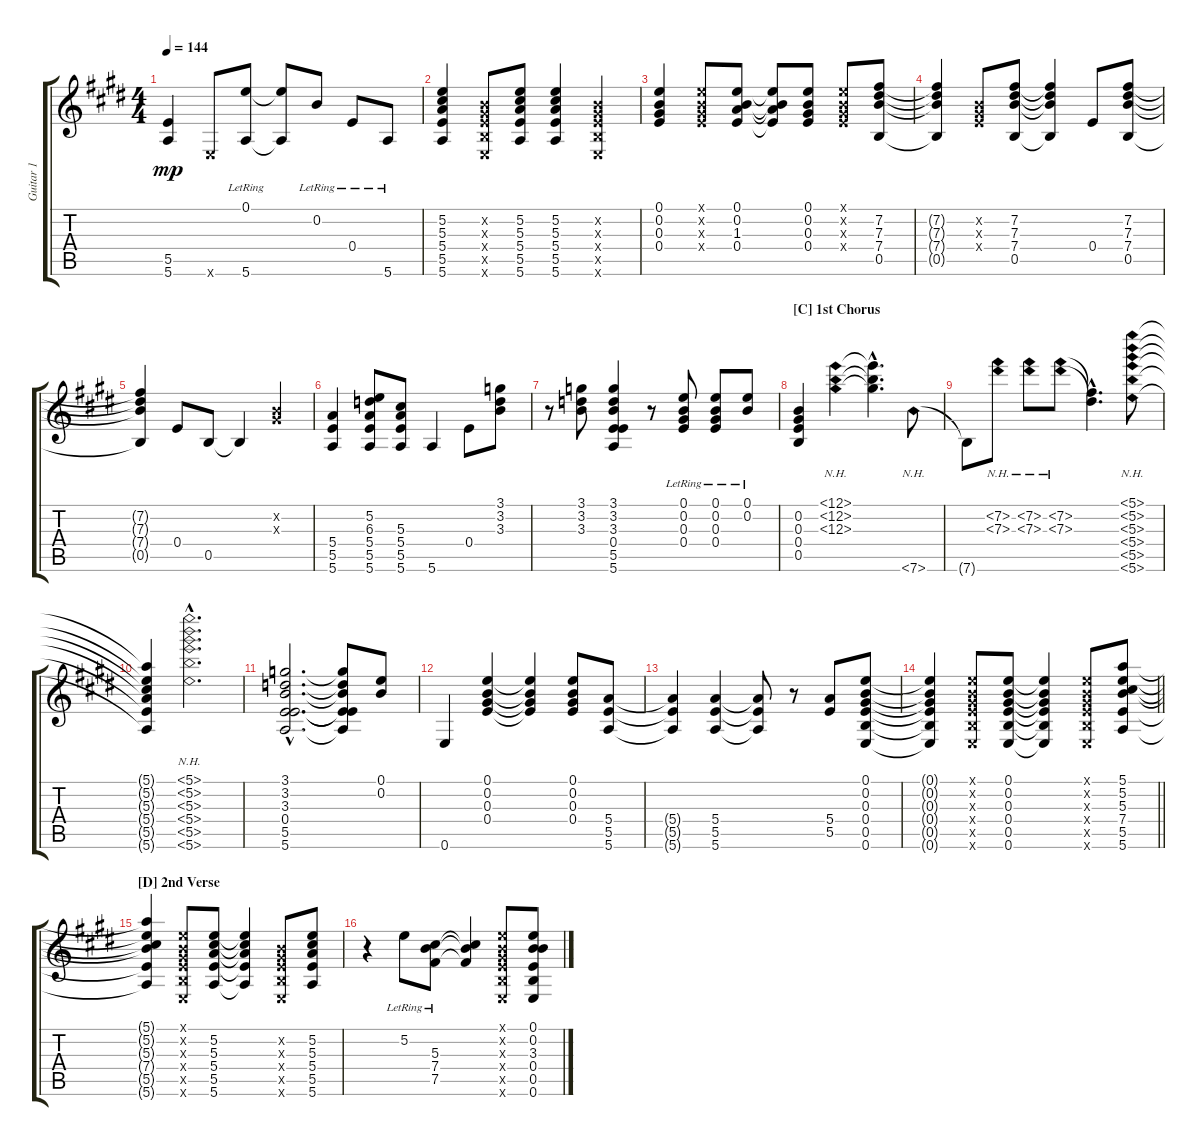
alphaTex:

\track ("Guitar 1" "Guitar 1") {instrument acousticguitarsteel}
\staff {score tabs}
\tuning (E4 B3 Ab3 E3 B2 E2) {hide}
\ts (4 4)
\tempo 144
\clef g2
\ks e
(5.5{t} 5.6{t}).4{dy mp} 0.6{x}.8 (0.1{lr} 5.6{lr}).8 (0.1{t} 5.6{t}).8 0.2{lr}.8 0.4{lr}.8 5.6{lr}.8 |
(5.2 5.3 5.4 5.5 5.6).4 (0.2{x} 0.3{x} 0.4{x} 0.5{x} 0.6{x}).8 (5.2 5.3 5.4 5.5 5.6).8 (5.2 5.3 5.4 5.5 5.6).4 (0.2{x} 0.3{x} 0.4{x} 0.5{x} 0.6{x}).4 |
(0.1 0.2 0.3 0.4).4 (0.1{x} 0.2{x} 0.3{x} 0.4{x}).8 (0.1 0.2 1.3 0.4).8 (0.1{t} 0.2{t} 1.3{t} 0.4{t}).8 (0.1 0.2 0.3 0.4).8 (0.1{x} 0.2{x} 0.3{x} 0.4{x}).8 (7.2 7.3 7.4 0.5).8 |
(7.2{t} 7.3{t} 7.4{t} 0.5{t}).4 (0.2{x} 0.3{x} 0.4{x}).8 (7.2 7.3 7.4 0.5).8 (7.2{t} 7.3{t} 7.4{t} 0.5{t}).4 0.4.8 (7.2 7.3 7.4 0.5).8 |
(7.2{t} 7.3{t} 7.4{t} 0.5{t}).4 0.4.8 0.5.8 0.5{t}.4 (0.2{x} 0.3{x}).4 |
(5.4 5.5 5.6).4 (5.2 6.3 5.4 5.5 5.6).8 (5.3 5.4 5.5 5.6).8 5.6.4 0.4.8 (3.1 3.2 3.3).8 |
r.8 (3.1 3.2 3.3).8 (3.1 3.2 3.3 0.4 5.5 5.6).4 r.8 (0.1{lr} 0.2{lr} 0.3{lr} 0.4{lr}).8 (0.1{lr} 0.2{lr} 0.3{lr} 0.4{lr}).8 (0.1{lr} 0.2{lr}).8 |
\section ("" "[C] 1st Chorus")
(0.2 0.3 0.4 0.5).4 (12.1{nh} 12.2{nh} 12.3{nh}).4 (12.1{hac t} 12.2{hac t} 12.3{hac t}).4{d} 7.6{nh}.8 |
7.6{t}.8 (7.2{nh} 7.3{nh}).8 (7.2{nh} 7.3{nh}).8 (7.2{nh} 7.3{nh}).8 (7.2{hac t} 7.3{hac t}).4{d} (5.1{nh} 5.2{nh} 5.3{nh} 5.4{nh} 5.5{nh} 5.6{nh}).8 |
(5.1{t} 5.2{t} 5.3{t} 5.4{t} 5.5{t} 5.6{t}).4 (5.1{nh hac} 5.2{nh hac} 5.3{nh hac} 5.4{nh hac} 5.5{nh hac} 5.6{nh hac}).2{d} |
(3.1{hac} 3.2{hac} 3.3{hac} 0.4{hac} 5.5{hac} 5.6{hac}).2{d} (3.1{t} 3.2{t} 3.3{t} 0.4{t} 5.5{t} 5.6{t}).8 (0.1 0.2).8 |
0.6.4 (0.1 0.2 0.3 0.4).4 (0.1{t} 0.2{t} 0.3{t} 0.4{t}).4 (0.1 0.2 0.3 0.4).8 (5.4 5.5 5.6).8 |
(5.4{t} 5.5{t} 5.6{t}).4 (5.4 5.5 5.6).4 (5.4{t} 5.5{t} 5.6{t}).8 r.8 (5.4 5.5).8 (0.1 0.2 0.3 0.4 0.5 0.6).8 |
\barLineRight lightlight
(0.1{t} 0.2{t} 0.3{t} 0.4{t} 0.5{t} 0.6{t}).4 (0.1{x} 0.2{x} 0.3{x} 0.4{x} 0.5{x} 0.6{x}).8 (0.1 0.2 0.3 0.4 0.5 0.6).8 (0.1{t} 0.2{t} 0.3{t} 0.4{t} 0.5{t} 0.6{t}).4 (0.1{x} 0.2{x} 0.3{x} 0.4{x} 0.5{x} 0.6{x}).8 (5.1 5.2 5.3 7.4 5.5 5.6).8 |
\section ("" "[D] 2nd Verse")
(5.1{t} 5.2{t} 5.3{t} 7.4{t} 5.5{t} 5.6{t}).4 (0.1{x} 0.2{x} 0.3{x} 0.4{x} 0.5{x} 0.6{x}).8 (5.2 5.3 5.4 5.5 5.6).8 (5.2{t} 5.3{t} 5.4{t} 5.5{t} 5.6{t}).4 (0.2{x} 0.3{x} 0.4{x} 0.5{x} 0.6{x}).8 (5.2 5.3 5.4 5.5 5.6).8 |
r.4 5.2{lr}.8 (5.3{lr} 7.4{lr} 7.5{lr}).8 (5.3{t} 7.4{t} 7.5{t}).4 (0.1{x} 0.2{x} 0.3{x} 0.4{x} 0.5{x} 0.6{x}).8 (0.1 0.2 3.3 0.4 0.5 0.6).8
